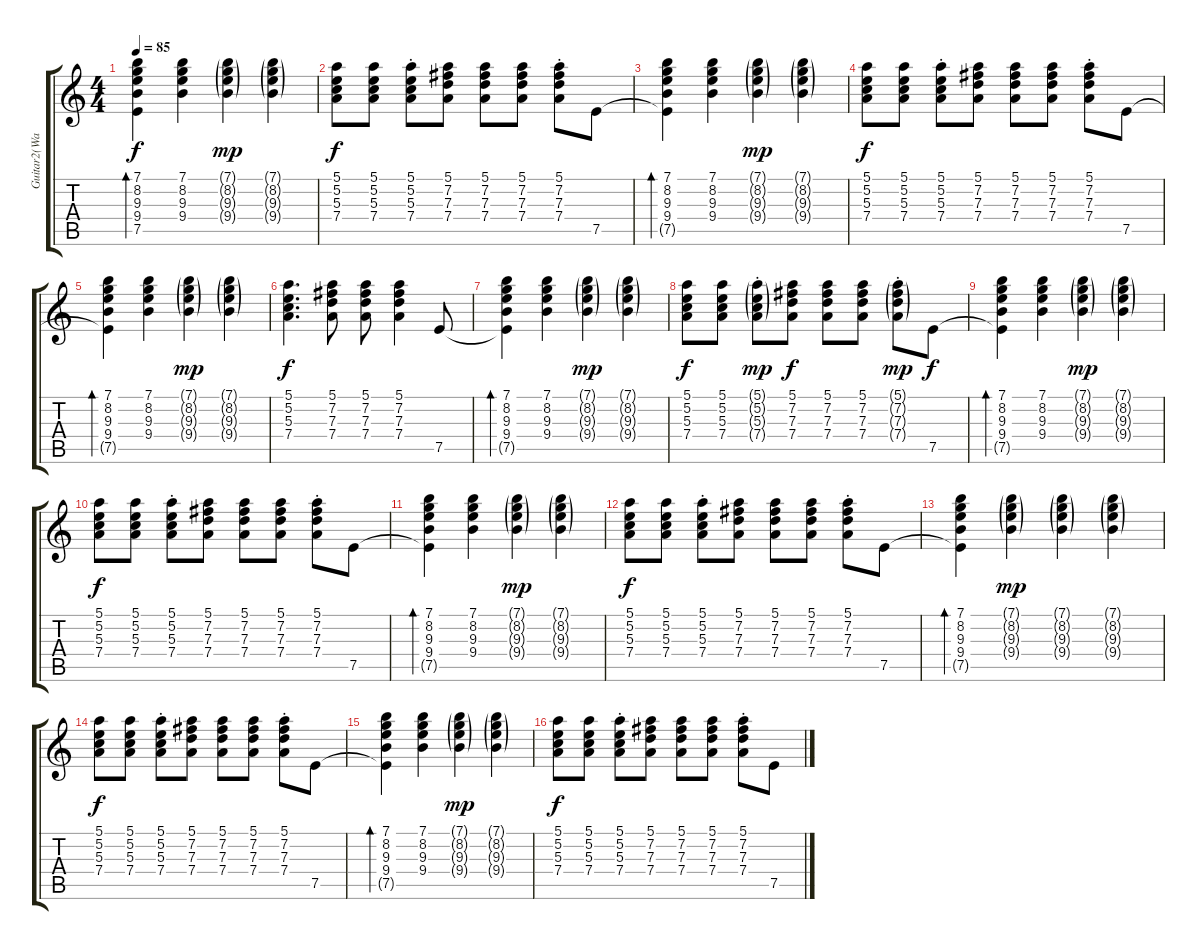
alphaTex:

\track ("Guitar2(WahWah)" "Guitar2(Wa") {instrument overdrivenguitar}
\staff {score tabs}
\tuning (E4 B3 G3 D3 A2 E2) {hide}
\ts (4 4)
\tempo 85
\clef g2
\ks c
(7.1 8.2 9.3 9.4 7.5{t}).4{bd 120 dy f} (7.1 8.2 9.3 9.4).4 (7.1{g} 8.2{g} 9.3{g} 9.4{g}).4{dy mp} (7.1{g} 8.2{g} 9.3{g} 9.4{g}).4 |
(5.1 5.2 5.3 7.4).8{dy f} (5.1 5.2 5.3 7.4).8 (5.1{st} 5.2{st} 5.3{st} 7.4{st}).8 (5.1 7.2 7.3 7.4).8 (5.1 7.2 7.3 7.4).8 (5.1 7.2 7.3 7.4).8 (5.1{st} 7.2{st} 7.3{st} 7.4{st}).8 7.5.8 |
(7.1 8.2 9.3 9.4 7.5{t}).4{bd 120} (7.1 8.2 9.3 9.4).4 (7.1{g} 8.2{g} 9.3{g} 9.4{g}).4{dy mp} (7.1{g} 8.2{g} 9.3{g} 9.4{g}).4 |
(5.1 5.2 5.3 7.4).8{dy f} (5.1 5.2 5.3 7.4).8 (5.1{st} 5.2{st} 5.3{st} 7.4{st}).8 (5.1 7.2 7.3 7.4).8 (5.1 7.2 7.3 7.4).8 (5.1 7.2 7.3 7.4).8 (5.1{st} 7.2{st} 7.3{st} 7.4{st}).8 7.5.8 |
(7.1 8.2 9.3 9.4 7.5{t}).4{bd 120} (7.1 8.2 9.3 9.4).4 (7.1{g} 8.2{g} 9.3{g} 9.4{g}).4{dy mp} (7.1{g} 8.2{g} 9.3{g} 9.4{g}).4 |
(5.1 5.2 5.3 7.4).4{d dy f} (5.1 7.2 7.3 7.4).8 (5.1 7.2 7.3 7.4).8 (5.1 7.2 7.3 7.4).4 7.5.8 |
(7.1 8.2 9.3 9.4 7.5{t}).4{bd 120} (7.1 8.2 9.3 9.4).4 (7.1{g} 8.2{g} 9.3{g} 9.4{g}).4{dy mp} (7.1{g} 8.2{g} 9.3{g} 9.4{g}).4 |
(5.1 5.2 5.3 7.4).8{dy f} (5.1 5.2 5.3 7.4).8 (5.1{g st} 5.2{g st} 5.3{g st} 7.4{g st}).8{dy mp} (5.1 7.2 7.3 7.4).8{dy f} (5.1 7.2 7.3 7.4).8 (5.1 7.2 7.3 7.4).8 (5.1{g st} 7.2{g st} 7.3{g st} 7.4{g st}).8{dy mp} 7.5.8{dy f} |
(7.1 8.2 9.3 9.4 7.5{t}).4{bd 120} (7.1 8.2 9.3 9.4).4 (7.1{g} 8.2{g} 9.3{g} 9.4{g}).4{dy mp} (7.1{g} 8.2{g} 9.3{g} 9.4{g}).4 |
(5.1 5.2 5.3 7.4).8{dy f} (5.1 5.2 5.3 7.4).8 (5.1{st} 5.2{st} 5.3{st} 7.4{st}).8 (5.1 7.2 7.3 7.4).8 (5.1 7.2 7.3 7.4).8 (5.1 7.2 7.3 7.4).8 (5.1{st} 7.2{st} 7.3{st} 7.4{st}).8 7.5.8 |
(7.1 8.2 9.3 9.4 7.5{t}).4{bd 120} (7.1 8.2 9.3 9.4).4 (7.1{g} 8.2{g} 9.3{g} 9.4{g}).4{dy mp} (7.1{g} 8.2{g} 9.3{g} 9.4{g}).4 |
(5.1 5.2 5.3 7.4).8{dy f} (5.1 5.2 5.3 7.4).8 (5.1{st} 5.2{st} 5.3{st} 7.4{st}).8 (5.1 7.2 7.3 7.4).8 (5.1 7.2 7.3 7.4).8 (5.1 7.2 7.3 7.4).8 (5.1{st} 7.2{st} 7.3{st} 7.4{st}).8 7.5.8 |
(7.1 8.2 9.3 9.4 7.5{t}).4{bd 120} (7.1{g} 8.2{g} 9.3{g} 9.4{g}).4{dy mp} (7.1{g} 8.2{g} 9.3{g} 9.4{g}).4 (7.1{g} 8.2{g} 9.3{g} 9.4{g}).4 |
(5.1 5.2 5.3 7.4).8{dy f} (5.1 5.2 5.3 7.4).8 (5.1{st} 5.2{st} 5.3{st} 7.4{st}).8 (5.1 7.2 7.3 7.4).8 (5.1 7.2 7.3 7.4).8 (5.1 7.2 7.3 7.4).8 (5.1{st} 7.2{st} 7.3{st} 7.4{st}).8 7.5.8 |
(7.1 8.2 9.3 9.4 7.5{t}).4{bd 120} (7.1 8.2 9.3 9.4).4 (7.1{g} 8.2{g} 9.3{g} 9.4{g}).4{dy mp} (7.1{g} 8.2{g} 9.3{g} 9.4{g}).4 |
(5.1 5.2 5.3 7.4).8{dy f} (5.1 5.2 5.3 7.4).8 (5.1{st} 5.2{st} 5.3{st} 7.4{st}).8 (5.1 7.2 7.3 7.4).8 (5.1 7.2 7.3 7.4).8 (5.1 7.2 7.3 7.4).8 (5.1{st} 7.2{st} 7.3{st} 7.4{st}).8 7.5.8
